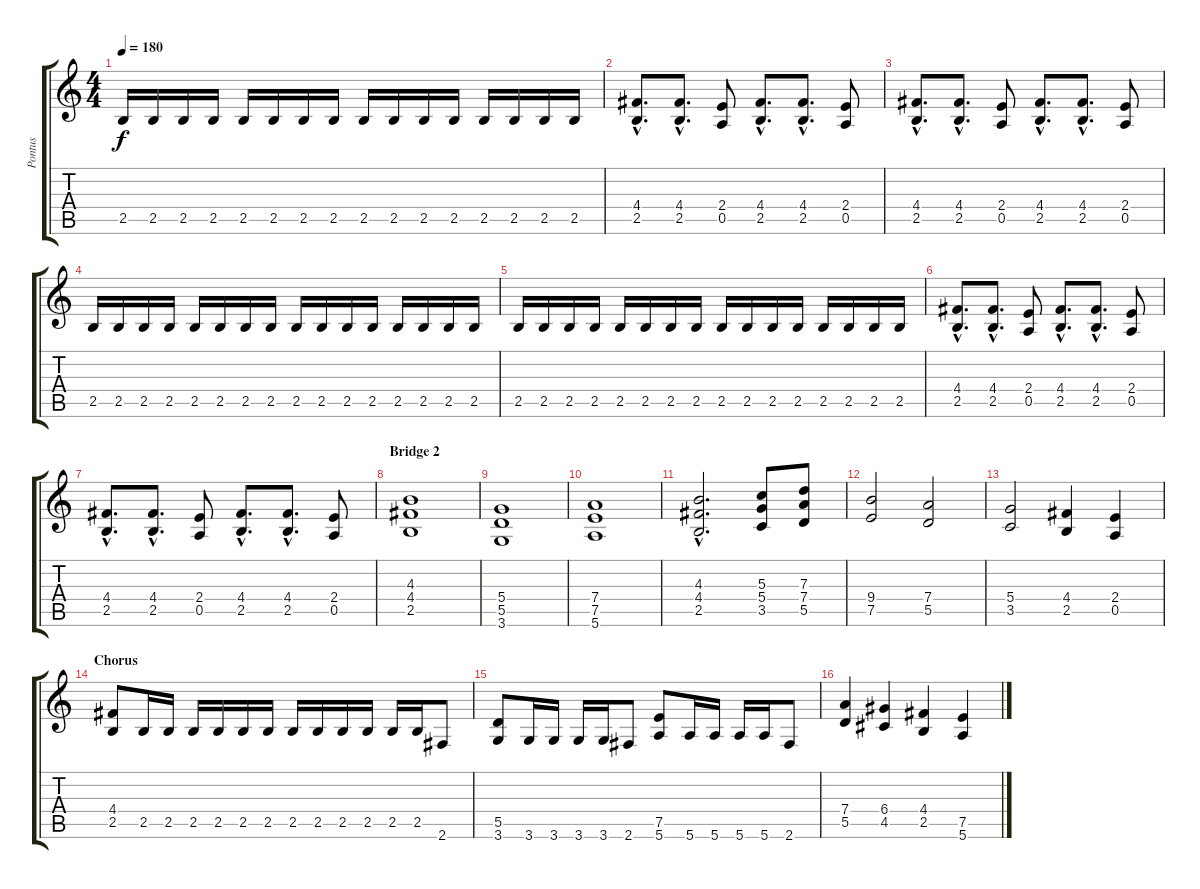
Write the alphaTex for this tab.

\track ("Pontus" "Pontus") {instrument distortionguitar}
\staff {score tabs}
\tuning (E4 B3 G3 D3 A2 E2) {hide}
\ts (4 4)
\tempo 180
\clef g2
\ks c
2.5.16{dy f} 2.5.16 2.5.16 2.5.16 2.5.16 2.5.16 2.5.16 2.5.16 2.5.16 2.5.16 2.5.16 2.5.16 2.5.16 2.5.16 2.5.16 2.5.16 |
(4.4{hac} 2.5{hac}).8{d} (4.4{hac} 2.5{hac}).8{d} (2.4 0.5).8 (4.4{hac} 2.5{hac}).8{d} (4.4{hac} 2.5{hac}).8{d} (2.4 0.5).8 |
(4.4{hac} 2.5{hac}).8{d} (4.4{hac} 2.5{hac}).8{d} (2.4 0.5).8 (4.4{hac} 2.5{hac}).8{d} (4.4{hac} 2.5{hac}).8{d} (2.4 0.5).8 |
2.5.16 2.5.16 2.5.16 2.5.16 2.5.16 2.5.16 2.5.16 2.5.16 2.5.16 2.5.16 2.5.16 2.5.16 2.5.16 2.5.16 2.5.16 2.5.16 |
2.5.16 2.5.16 2.5.16 2.5.16 2.5.16 2.5.16 2.5.16 2.5.16 2.5.16 2.5.16 2.5.16 2.5.16 2.5.16 2.5.16 2.5.16 2.5.16 |
(4.4{hac} 2.5{hac}).8{d} (4.4{hac} 2.5{hac}).8{d} (2.4 0.5).8 (4.4{hac} 2.5{hac}).8{d} (4.4{hac} 2.5{hac}).8{d} (2.4 0.5).8 |
(4.4{hac} 2.5{hac}).8{d} (4.4{hac} 2.5{hac}).8{d} (2.4 0.5).8 (4.4{hac} 2.5{hac}).8{d} (4.4{hac} 2.5{hac}).8{d} (2.4 0.5).8 |
\section ("" "Bridge 2")
(4.3 4.4 2.5).1 |
(5.4 5.5 3.6).1 |
(7.4 7.5 5.6).1 |
(4.3{hac} 4.4{hac} 2.5{hac}).2{d} (5.3 5.4 3.5).8 (7.3 7.4 5.5).8 |
(9.4 7.5).2 (7.4 5.5).2 |
(5.4 3.5).2 (4.4 2.5).4 (2.4 0.5).4 |
\section ("" "Chorus")
(4.4 2.5).8 2.5.16 2.5.16 2.5.16 2.5.16 2.5.16 2.5.16 2.5.16 2.5.16 2.5.16 2.5.16 2.5.16 2.5.16 2.6.8 |
(5.5 3.6).8 3.6.16 3.6.16 3.6.16 3.6.16 2.6.8 (7.5 5.6).8 5.6.16 5.6.16 5.6.16 5.6.16 2.6.8 |
(7.4 5.5).4 (6.4 4.5).4 (4.4 2.5).4 (7.5 5.6).4
